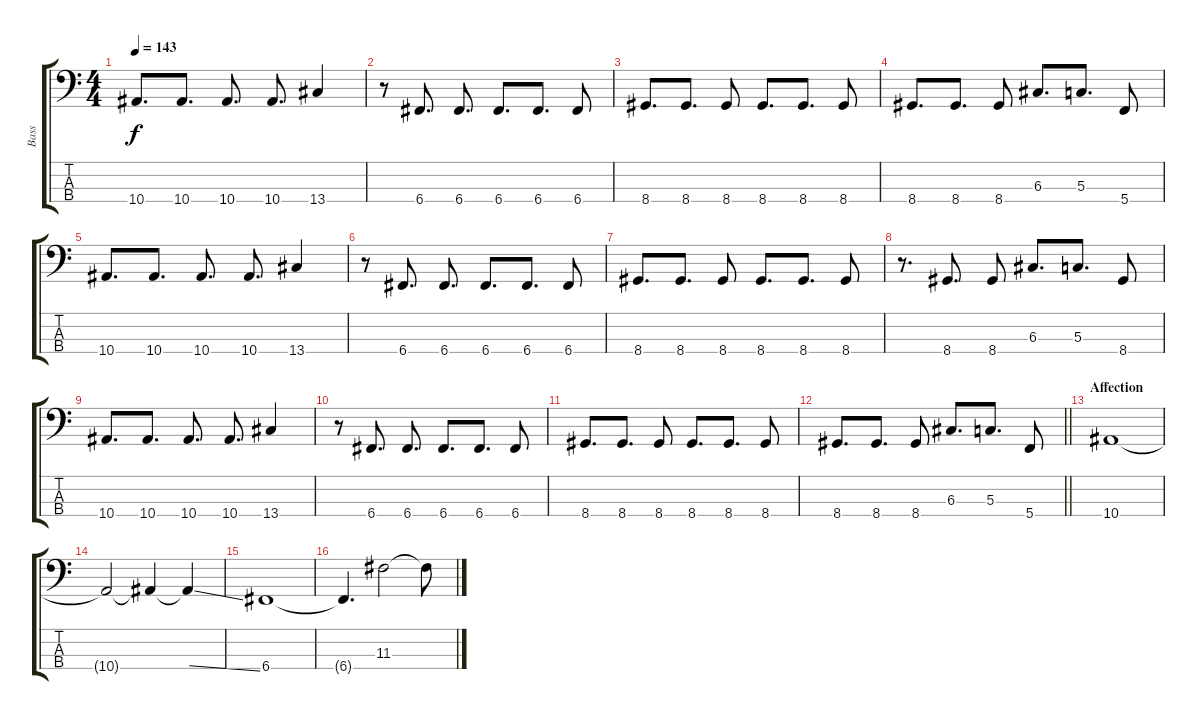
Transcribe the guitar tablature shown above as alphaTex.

\track ("Bass" "Bass") {instrument electricbassfinger}
\staff {score tabs}
\tuning (F2 C2 G1 C1) {hide}
\ts (4 4)
\tempo 143
\clef f4
\ks c
10.4.8{d dy f} 10.4.8{d} 10.4.8{d} 10.4.8{d} 13.4.4 |
r.8 6.4.8{d} 6.4.8{d} 6.4.8{d} 6.4.8{d} 6.4.8 |
8.4.8{d} 8.4.8{d} 8.4.8 8.4.8{d} 8.4.8{d} 8.4.8 |
8.4.8{d} 8.4.8{d} 8.4.8 6.3.8{d} 5.3.8{d} 5.4.8 |
10.4.8{d} 10.4.8{d} 10.4.8{d} 10.4.8{d} 13.4.4 |
r.8 6.4.8{d} 6.4.8{d} 6.4.8{d} 6.4.8{d} 6.4.8 |
8.4.8{d} 8.4.8{d} 8.4.8 8.4.8{d} 8.4.8{d} 8.4.8 |
r.8{d} 8.4.8{d} 8.4.8 6.3.8{d} 5.3.8{d} 8.4.8 |
10.4.8{d} 10.4.8{d} 10.4.8{d} 10.4.8{d} 13.4.4 |
r.8 6.4.8{d} 6.4.8{d} 6.4.8{d} 6.4.8{d} 6.4.8 |
8.4.8{d} 8.4.8{d} 8.4.8 8.4.8{d} 8.4.8{d} 8.4.8 |
\barLineRight lightlight
8.4.8{d} 8.4.8{d} 8.4.8 6.3.8{d} 5.3.8{d} 5.4.8 |
\section ("" "Affection")
10.4.1 |
10.4{t}.2 10.4{t}.4 10.4{ss t}.4 |
6.4.1 |
6.4{t}.4{d} 11.3.2 11.3{t}.8
